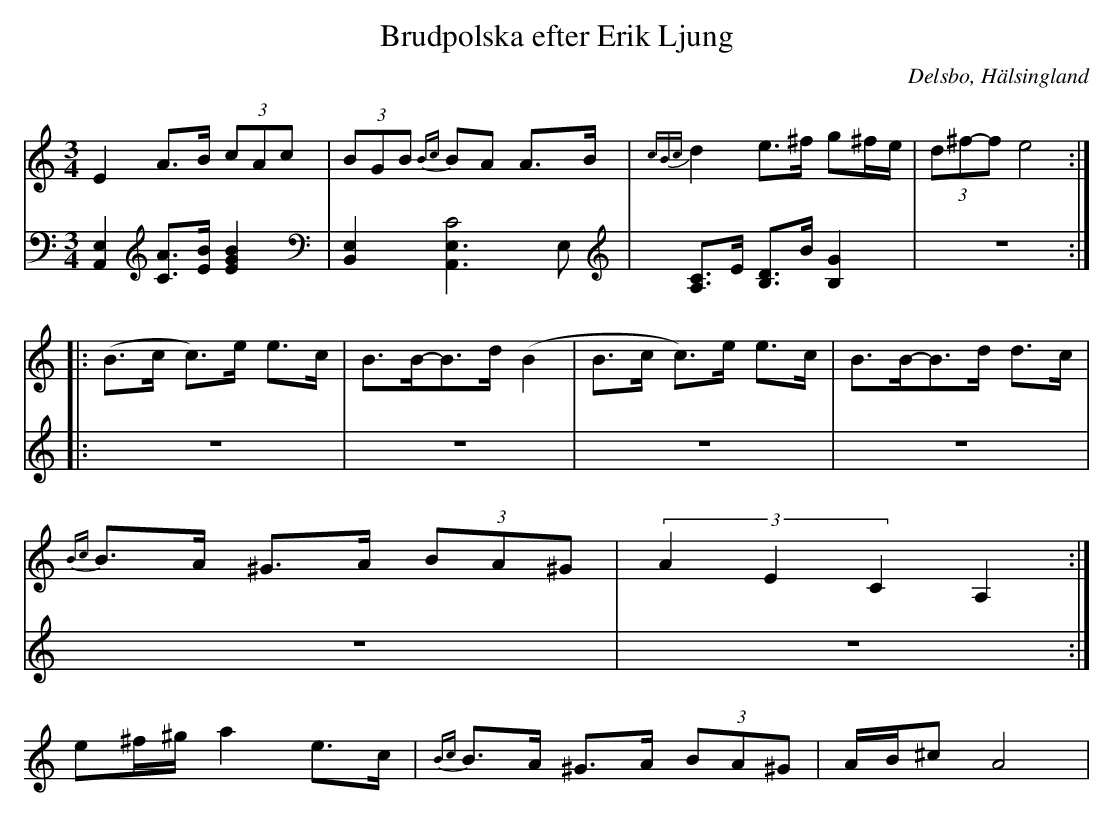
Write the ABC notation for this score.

X:1
T: Brudpolska efter Erik Ljung
Q: 105
O: Delsbo, Hälsingland
M: 3/4
L: 1/8
K: Am
V:1
V:2
V:1
E2 A>B (3cAc| (3BGB {Bc}BA A>B|{cBc}d2 e>^f g^f/e/|(3d^f-f e4 :|
|:(B>c c)>e e>c|B>B-B>d (B2|B>c c)>e e>c|B>B-B>d d>c|
{Bc}B>A ^G>A (3BA^G|(3A2E2C2 A,2:|
e^f/^g/ a2 e>c|{Bc}B>A ^G>A (3BA^G|A/B/^c A4|
V:2
[A,,2E,2] [AC]>[BE] [B2E2G2]|[B,,2E,2] [A,,3C4E,3]E,|[A,C]>E [B,D]>B [B,2G2]|z6:|
|:z6|z6|z6|z6|
z6|z6:|
